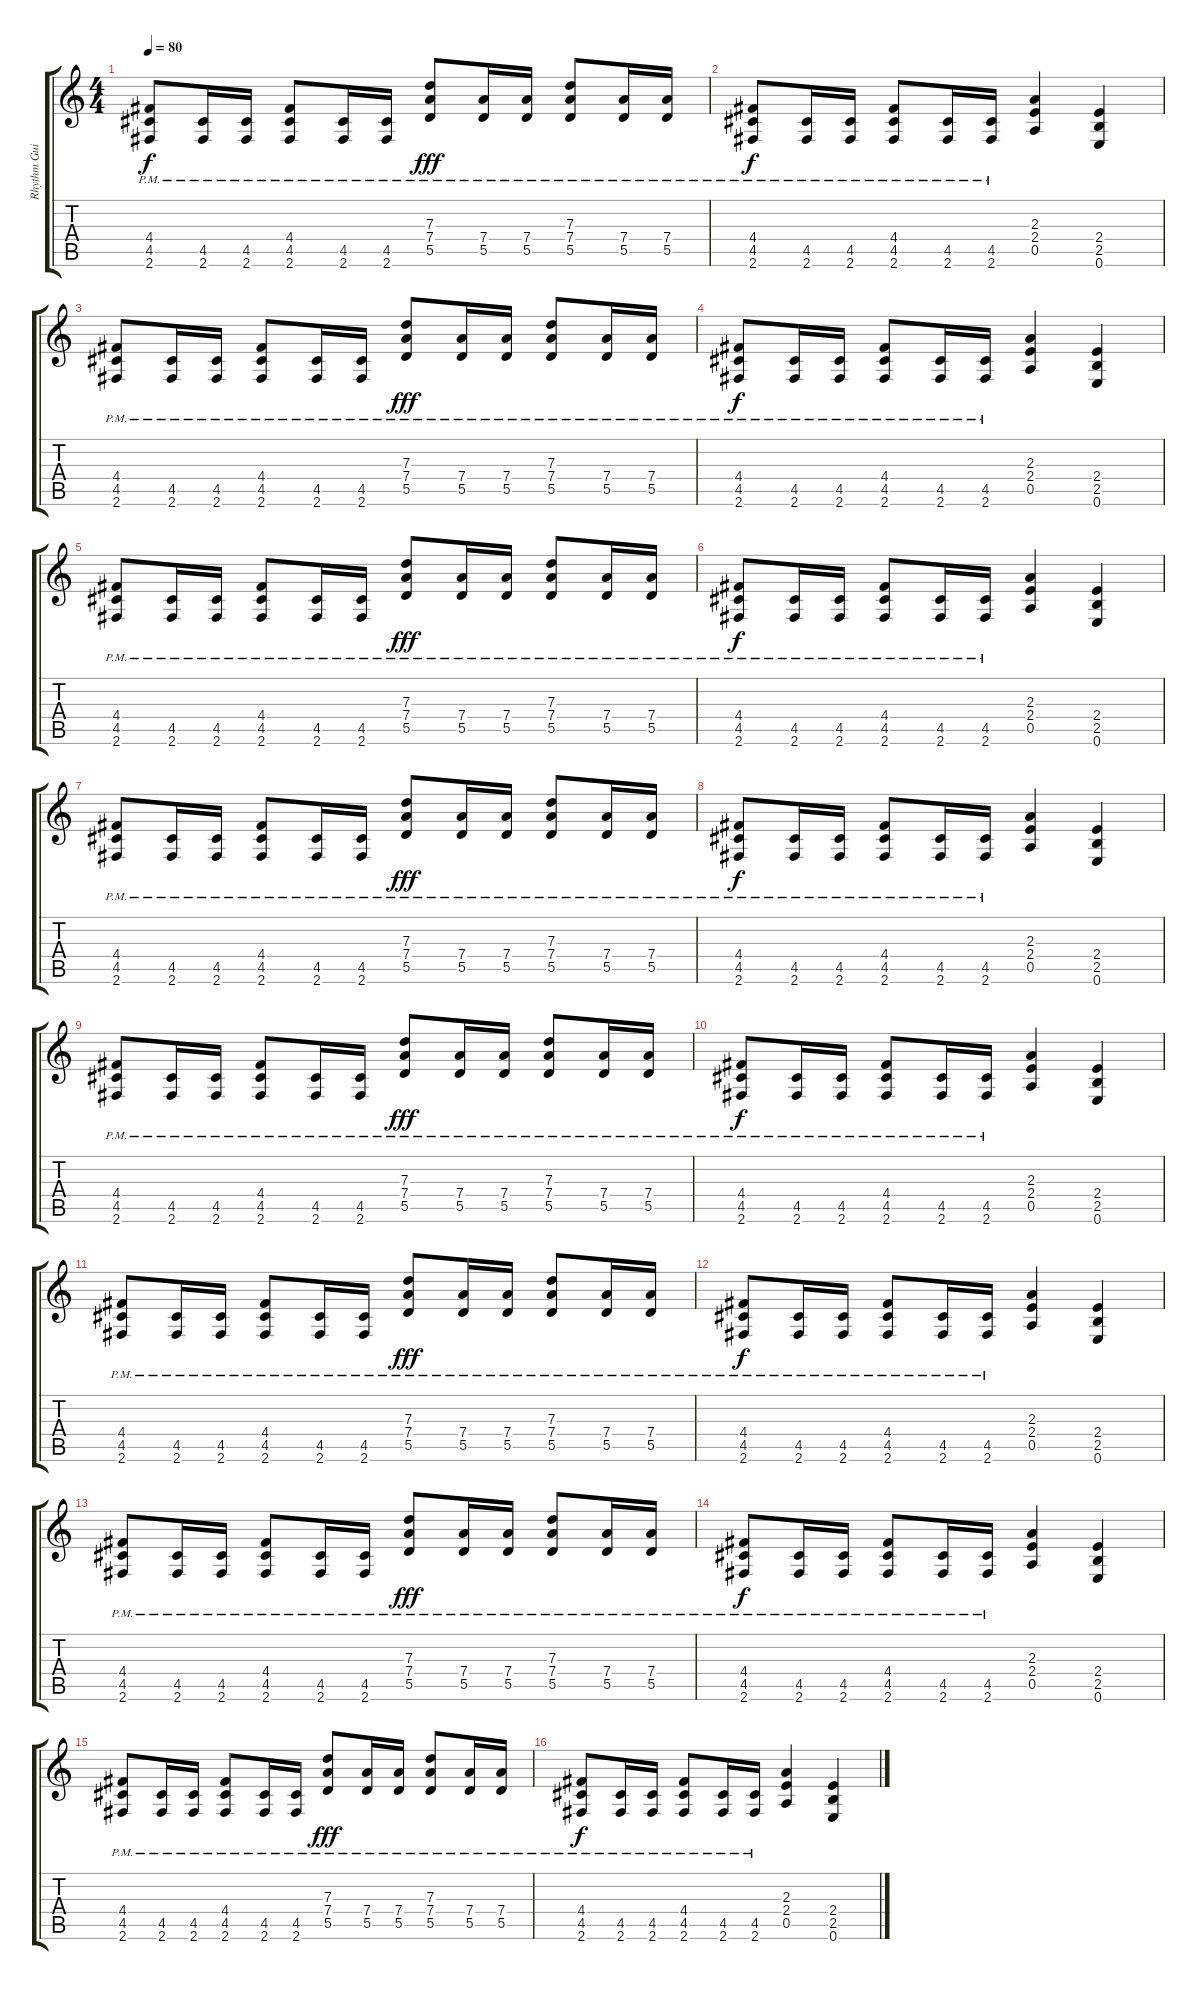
\track ("Rhythm Guitar" "Rhythm Gui") {instrument distortionguitar}
\staff {score tabs}
\tuning (E4 B3 G3 D3 A2 E2) {hide}
\ts (4 4)
\tempo 80
\clef g2
\ks c
(4.4{pm} 4.5{pm} 2.6{pm}).8{dy f} (4.5{pm} 2.6{pm}).16 (4.5{pm} 2.6{pm}).16 (4.4{pm} 4.5{pm} 2.6{pm}).8 (4.5{pm} 2.6{pm}).16 (4.5{pm} 2.6{pm}).16 (7.3{pm} 7.4{pm} 5.5{pm}).8{dy fff} (7.4{pm} 5.5{pm}).16 (7.4{pm} 5.5{pm}).16 (7.3{pm} 7.4{pm} 5.5{pm}).8 (7.4{pm} 5.5{pm}).16 (7.4{pm} 5.5{pm}).16 |
(4.4{pm} 4.5{pm} 2.6{pm}).8{dy f} (4.5{pm} 2.6{pm}).16 (4.5{pm} 2.6{pm}).16 (4.4{pm} 4.5{pm} 2.6{pm}).8 (4.5{pm} 2.6{pm}).16 (4.5{pm} 2.6{pm}).16 (2.3 2.4 0.5).4 (2.4 2.5 0.6).4 |
(4.4{pm} 4.5{pm} 2.6{pm}).8 (4.5{pm} 2.6{pm}).16 (4.5{pm} 2.6{pm}).16 (4.4{pm} 4.5{pm} 2.6{pm}).8 (4.5{pm} 2.6{pm}).16 (4.5{pm} 2.6{pm}).16 (7.3{pm} 7.4{pm} 5.5{pm}).8{dy fff} (7.4{pm} 5.5{pm}).16 (7.4{pm} 5.5{pm}).16 (7.3{pm} 7.4{pm} 5.5{pm}).8 (7.4{pm} 5.5{pm}).16 (7.4{pm} 5.5{pm}).16 |
(4.4{pm} 4.5{pm} 2.6{pm}).8{dy f} (4.5{pm} 2.6{pm}).16 (4.5{pm} 2.6{pm}).16 (4.4{pm} 4.5{pm} 2.6{pm}).8 (4.5{pm} 2.6{pm}).16 (4.5{pm} 2.6{pm}).16 (2.3 2.4 0.5).4 (2.4 2.5 0.6).4 |
(4.4{pm} 4.5{pm} 2.6{pm}).8 (4.5{pm} 2.6{pm}).16 (4.5{pm} 2.6{pm}).16 (4.4{pm} 4.5{pm} 2.6{pm}).8 (4.5{pm} 2.6{pm}).16 (4.5{pm} 2.6{pm}).16 (7.3{pm} 7.4{pm} 5.5{pm}).8{dy fff} (7.4{pm} 5.5{pm}).16 (7.4{pm} 5.5{pm}).16 (7.3{pm} 7.4{pm} 5.5{pm}).8 (7.4{pm} 5.5{pm}).16 (7.4{pm} 5.5{pm}).16 |
(4.4{pm} 4.5{pm} 2.6{pm}).8{dy f} (4.5{pm} 2.6{pm}).16 (4.5{pm} 2.6{pm}).16 (4.4{pm} 4.5{pm} 2.6{pm}).8 (4.5{pm} 2.6{pm}).16 (4.5{pm} 2.6{pm}).16 (2.3 2.4 0.5).4 (2.4 2.5 0.6).4 |
(4.4{pm} 4.5{pm} 2.6{pm}).8 (4.5{pm} 2.6{pm}).16 (4.5{pm} 2.6{pm}).16 (4.4{pm} 4.5{pm} 2.6{pm}).8 (4.5{pm} 2.6{pm}).16 (4.5{pm} 2.6{pm}).16 (7.3{pm} 7.4{pm} 5.5{pm}).8{dy fff} (7.4{pm} 5.5{pm}).16 (7.4{pm} 5.5{pm}).16 (7.3{pm} 7.4{pm} 5.5{pm}).8 (7.4{pm} 5.5{pm}).16 (7.4{pm} 5.5{pm}).16 |
(4.4{pm} 4.5{pm} 2.6{pm}).8{dy f} (4.5{pm} 2.6{pm}).16 (4.5{pm} 2.6{pm}).16 (4.4{pm} 4.5{pm} 2.6{pm}).8 (4.5{pm} 2.6{pm}).16 (4.5{pm} 2.6{pm}).16 (2.3 2.4 0.5).4 (2.4 2.5 0.6).4 |
(4.4{pm} 4.5{pm} 2.6{pm}).8 (4.5{pm} 2.6{pm}).16 (4.5{pm} 2.6{pm}).16 (4.4{pm} 4.5{pm} 2.6{pm}).8 (4.5{pm} 2.6{pm}).16 (4.5{pm} 2.6{pm}).16 (7.3{pm} 7.4{pm} 5.5{pm}).8{dy fff} (7.4{pm} 5.5{pm}).16 (7.4{pm} 5.5{pm}).16 (7.3{pm} 7.4{pm} 5.5{pm}).8 (7.4{pm} 5.5{pm}).16 (7.4{pm} 5.5{pm}).16 |
(4.4{pm} 4.5{pm} 2.6{pm}).8{dy f} (4.5{pm} 2.6{pm}).16 (4.5{pm} 2.6{pm}).16 (4.4{pm} 4.5{pm} 2.6{pm}).8 (4.5{pm} 2.6{pm}).16 (4.5{pm} 2.6{pm}).16 (2.3 2.4 0.5).4 (2.4 2.5 0.6).4 |
(4.4{pm} 4.5{pm} 2.6{pm}).8 (4.5{pm} 2.6{pm}).16 (4.5{pm} 2.6{pm}).16 (4.4{pm} 4.5{pm} 2.6{pm}).8 (4.5{pm} 2.6{pm}).16 (4.5{pm} 2.6{pm}).16 (7.3{pm} 7.4{pm} 5.5{pm}).8{dy fff} (7.4{pm} 5.5{pm}).16 (7.4{pm} 5.5{pm}).16 (7.3{pm} 7.4{pm} 5.5{pm}).8 (7.4{pm} 5.5{pm}).16 (7.4{pm} 5.5{pm}).16 |
(4.4{pm} 4.5{pm} 2.6{pm}).8{dy f} (4.5{pm} 2.6{pm}).16 (4.5{pm} 2.6{pm}).16 (4.4{pm} 4.5{pm} 2.6{pm}).8 (4.5{pm} 2.6{pm}).16 (4.5{pm} 2.6{pm}).16 (2.3 2.4 0.5).4 (2.4 2.5 0.6).4 |
(4.4{pm} 4.5{pm} 2.6{pm}).8 (4.5{pm} 2.6{pm}).16 (4.5{pm} 2.6{pm}).16 (4.4{pm} 4.5{pm} 2.6{pm}).8 (4.5{pm} 2.6{pm}).16 (4.5{pm} 2.6{pm}).16 (7.3{pm} 7.4{pm} 5.5{pm}).8{dy fff} (7.4{pm} 5.5{pm}).16 (7.4{pm} 5.5{pm}).16 (7.3{pm} 7.4{pm} 5.5{pm}).8 (7.4{pm} 5.5{pm}).16 (7.4{pm} 5.5{pm}).16 |
(4.4{pm} 4.5{pm} 2.6{pm}).8{dy f} (4.5{pm} 2.6{pm}).16 (4.5{pm} 2.6{pm}).16 (4.4{pm} 4.5{pm} 2.6{pm}).8 (4.5{pm} 2.6{pm}).16 (4.5{pm} 2.6{pm}).16 (2.3 2.4 0.5).4 (2.4 2.5 0.6).4 |
(4.4{pm} 4.5{pm} 2.6{pm}).8 (4.5{pm} 2.6{pm}).16 (4.5{pm} 2.6{pm}).16 (4.4{pm} 4.5{pm} 2.6{pm}).8 (4.5{pm} 2.6{pm}).16 (4.5{pm} 2.6{pm}).16 (7.3{pm} 7.4{pm} 5.5{pm}).8{dy fff} (7.4{pm} 5.5{pm}).16 (7.4{pm} 5.5{pm}).16 (7.3{pm} 7.4{pm} 5.5{pm}).8 (7.4{pm} 5.5{pm}).16 (7.4{pm} 5.5{pm}).16 |
(4.4{pm} 4.5{pm} 2.6{pm}).8{dy f} (4.5{pm} 2.6{pm}).16 (4.5{pm} 2.6{pm}).16 (4.4{pm} 4.5{pm} 2.6{pm}).8 (4.5{pm} 2.6{pm}).16 (4.5{pm} 2.6{pm}).16 (2.3 2.4 0.5).4 (2.4 2.5 0.6).4
